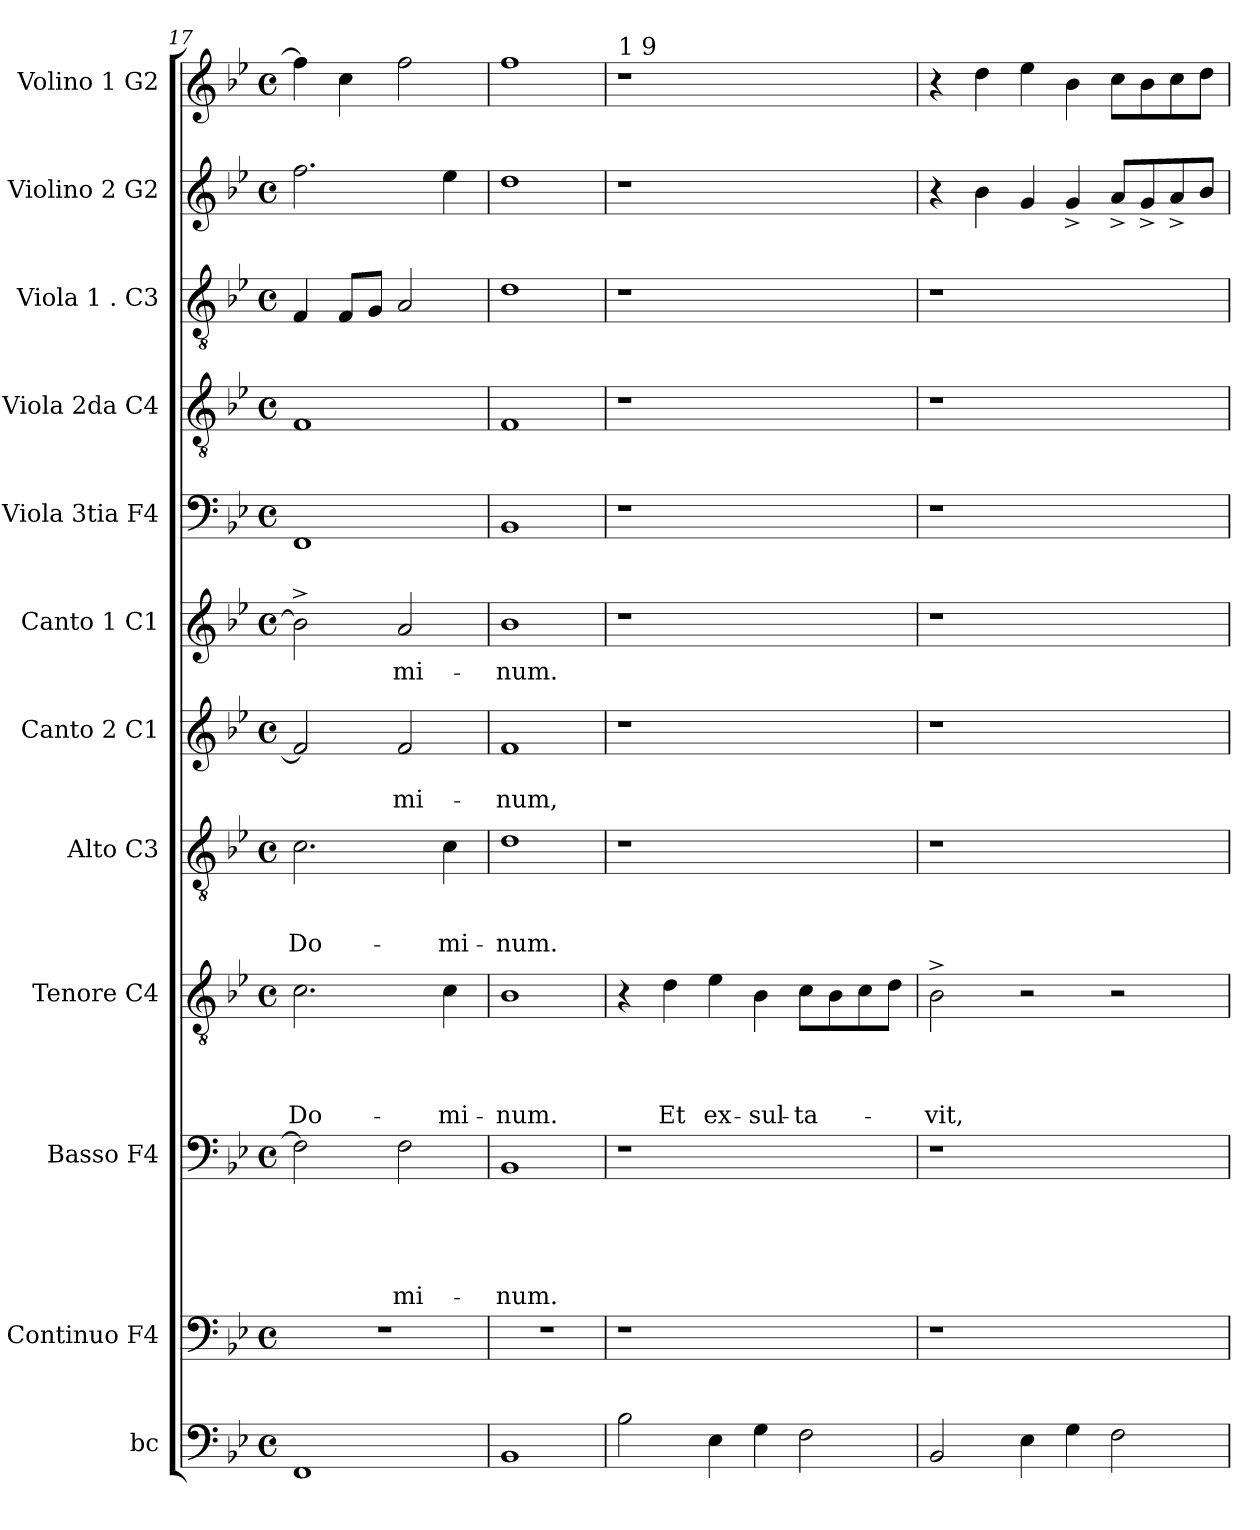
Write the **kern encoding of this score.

**kern	**kern	**kern	**text	**text	**text	**text	**text	**kern	**text	**text	**text	**text	**kern	**text	**text	**text	**kern	**text	**text	**kern	**text	**kern	**kern	**kern	**kern	**kern
*part12	*part11	*part10	*part10	*part10	*part10	*part10	*part10	*part9	*part9	*part9	*part9	*part9	*part8	*part8	*part8	*part8	*part7	*part7	*part7	*part6	*part6	*part5	*part4	*part3	*part2	*part1
*staff12	*staff11	*staff10	*staff10	*staff10	*staff10	*staff10	*staff10	*staff9	*staff9	*staff9	*staff9	*staff9	*staff8	*staff8	*staff8	*staff8	*staff7	*staff7	*staff7	*staff6	*staff6	*staff5	*staff4	*staff3	*staff2	*staff1
*I"bc	*I"Continuo F4	*I"Basso F4	*	*	*	*	*	*I"Tenore C4	*	*	*	*	*I"Alto C3	*	*	*	*I"Canto 2 C1	*	*	*I"Canto 1 C1	*	*I"Viola 3tia F4	*I"Viola 2da C4	*I"Viola 1 . C3	*I"Violino 2 G2	*I"Volino 1 G2
*I'bc	*	*I'B	*	*	*	*	*	*I'T	*	*	*	*	*I'A	*	*	*	*I'C2	*	*	*I'C1	*	*I'Vla3	*I'Vla2	*I'Vla1	*I'Vl2	*I'Vl1
*clefF4	*clefF4	*clefF4	*	*	*	*	*	*clefGv2	*	*	*	*	*clefGv2	*	*	*	*clefG2	*	*	*clefG2	*	*clefF4	*clefGv2	*clefGv2	*clefG2	*clefG2
*k[b-e-]	*k[b-e-]	*k[b-e-]	*	*	*	*	*	*k[b-e-]	*	*	*	*	*k[b-e-]	*	*	*	*k[b-e-]	*	*	*k[b-e-]	*	*k[b-e-]	*k[b-e-]	*k[b-e-]	*k[b-e-]	*k[b-e-]
*B-:	*B-:	*B-:	*	*	*	*	*	*B-:	*	*	*	*	*B-:	*	*	*	*B-:	*	*	*B-:	*	*B-:	*B-:	*B-:	*B-:	*B-:
*M4/4	*M4/4	*M4/4	*	*	*	*	*	*M4/4	*	*	*	*	*M4/4	*	*	*	*M4/4	*	*	*M4/4	*	*M4/4	*M4/4	*M4/4	*M4/4	*M4/4
*met(c)	*met(c)	*met(c)	*	*	*	*	*	*met(c)	*	*	*	*	*met(c)	*	*	*	*met(c)	*	*	*met(c)	*	*met(c)	*met(c)	*met(c)	*met(c)	*met(c)
=17	=17	=17	=17	=17	=17	=17	=17	=17	=17	=17	=17	=17	=17	=17	=17	=17	=17	=17	=17	=17	=17	=17	=17	=17	=17	=17
!	!	!	!	!	!	!	!	!	!	!	!	!LO:LY:b	!	!	!	!LO:LY:b	!	!	!	!	!	!	!	!	!	!
1FF	1r	2F\]	.	.	.	.	.	2.c\	.	.	.	Do-	2.c\	.	.	Do-	2f/]	.	.	2b-^>\]	.	1FF	1F	4F/	2.ff\	4ff\]
.	.	.	.	.	.	.	.	.	.	.	.	.	.	.	.	.	.	.	.	.	.	.	.	8F/L	.	4cc\
.	.	.	.	.	.	.	.	.	.	.	.	.	.	.	.	.	.	.	.	.	.	.	.	8G/J	.	.
!	!	!	!	!	!	!	!LO:LY:b	!	!	!	!	!	!	!	!	!	!	!	!LO:LY:b	!	!LO:LY:b	!	!	!	!	!
.	.	2F\	.	.	.	.	-mi-	.	.	.	.	.	.	.	.	.	2f/	.	-mi-	2a/	-mi-	.	.	2A/	.	2ff\
!	!	!	!	!	!	!	!	!	!	!	!	!LO:LY:b	!	!	!	!LO:LY:b	!	!	!	!	!	!	!	!	!	!
.	.	.	.	.	.	.	.	4c\	.	.	.	-mi-	4c\	.	.	-mi-	.	.	.	.	.	.	.	.	4ee-\	.
=18	=18	=18	=18	=18	=18	=18	=18	=18	=18	=18	=18	=18	=18	=18	=18	=18	=18	=18	=18	=18	=18	=18	=18	=18	=18	=18
!	!	!	!	!	!	!	!LO:LY:b	!	!	!	!	!LO:LY:b	!	!	!	!LO:LY:b	!	!	!LO:LY:b	!	!LO:LY:b	!	!	!	!	!
1BB-	1r	1BB-	.	.	.	.	-num.	1B-	.	.	.	-num.	1d	.	.	-num.	1f	.	-num,	1b-	-num.	1BB-	1F	1d	1dd	1ff
!!LO:LB:g=z
=19	=19	=19	=19	=19	=19	=19	=19	=19	=19	=19	=19	=19	=19	=19	=19	=19	=19	=19	=19	=19	=19	=19	=19	=19	=19	=19
!	!	!	!	!	!	!	!	!	!	!	!	!	!	!	!	!	!	!	!	!	!	!	!	!	!	!LO:TX:a:t=1 9
!	!	!	!	!	!	!	!	!	!	!	!	!	!	!	!	!	!	!	!	!	!	!	!	!	!LO:N:vis=1	!LO:N:vis=1
2B-\	1r	1r	.	.	.	.	.	4r	.	.	.	.	1r	.	.	.	1r	.	.	1r	.	1r	1r	1r	1r	1r
!	!	!	!	!	!	!	!	!	!	!	!	!LO:LY:b	!	!	!	!	!	!	!	!	!	!	!	!	!	!
.	.	.	.	.	.	.	.	4d\	.	.	.	Et	.	.	.	.	.	.	.	.	.	.	.	.	.	.
!	!	!	!	!	!	!	!	!	!	!	!	!LO:LY:b	!	!	!	!	!	!	!	!	!	!	!	!	!	!
4E-\	.	.	.	.	.	.	.	4e-\	.	.	.	ex-	.	.	.	.	.	.	.	.	.	.	.	.	.	.
!	!	!	!	!	!	!	!	!	!	!	!	!LO:LY:b	!	!	!	!	!	!	!	!	!	!	!	!	!	!
4G\	.	.	.	.	.	.	.	4B-\	.	.	.	-sul-	.	.	.	.	.	.	.	.	.	.	.	.	.	.
!	!	!	!	!	!	!	!	!	!	!	!	!LO:LY:b	!	!	!	!	!	!	!	!	!	!	!	!	!	!
2F\	2ryy	2ryy	.	.	.	.	.	8c\L	.	.	.	-ta-	2ryy	.	.	.	2ryy	.	.	2ryy	.	2ryy	2ryy	2ryy	2ryy	2ryy
.	.	.	.	.	.	.	.	8B-\	.	.	.	.	.	.	.	.	.	.	.	.	.	.	.	.	.	.
.	.	.	.	.	.	.	.	8c\	.	.	.	.	.	.	.	.	.	.	.	.	.	.	.	.	.	.
.	.	.	.	.	.	.	.	8d\J	.	.	.	.	.	.	.	.	.	.	.	.	.	.	.	.	.	.
=20	=20	=20	=20	=20	=20	=20	=20	=20	=20	=20	=20	=20	=20	=20	=20	=20	=20	=20	=20	=20	=20	=20	=20	=20	=20	=20
!	!	!	!	!	!	!	!	!	!	!	!	!LO:LY:b	!	!	!	!	!	!	!	!	!	!	!	!	!	!
2BB-/	1r	1r	.	.	.	.	.	2B-^>\	.	.	.	-vit,	1r	.	.	.	1r	.	.	1r	.	1r	1r	1r	4r	4r
.	.	.	.	.	.	.	.	.	.	.	.	.	.	.	.	.	.	.	.	.	.	.	.	.	4b-\	4dd\
4E-\	.	.	.	.	.	.	.	2r	.	.	.	.	.	.	.	.	.	.	.	.	.	.	.	.	4g/	4ee-\
4G\	.	.	.	.	.	.	.	.	.	.	.	.	.	.	.	.	.	.	.	.	.	.	.	.	4g^</	4b-\
2F\	2ryy	2ryy	.	.	.	.	.	2r	.	.	.	.	2ryy	.	.	.	2ryy	.	.	2ryy	.	2ryy	2ryy	2ryy	8a^</L	8cc\L
.	.	.	.	.	.	.	.	.	.	.	.	.	.	.	.	.	.	.	.	.	.	.	.	.	8g^</	8b-\
.	.	.	.	.	.	.	.	.	.	.	.	.	.	.	.	.	.	.	.	.	.	.	.	.	8a^</	8cc\
.	.	.	.	.	.	.	.	.	.	.	.	.	.	.	.	.	.	.	.	.	.	.	.	.	8b-/J	8dd\J
=	=	=	=	=	=	=	=	=	=	=	=	=	=	=	=	=	=	=	=	=	=	=	=	=	=	=
*-	*-	*-	*-	*-	*-	*-	*-	*-	*-	*-	*-	*-	*-	*-	*-	*-	*-	*-	*-	*-	*-	*-	*-	*-	*-	*-
